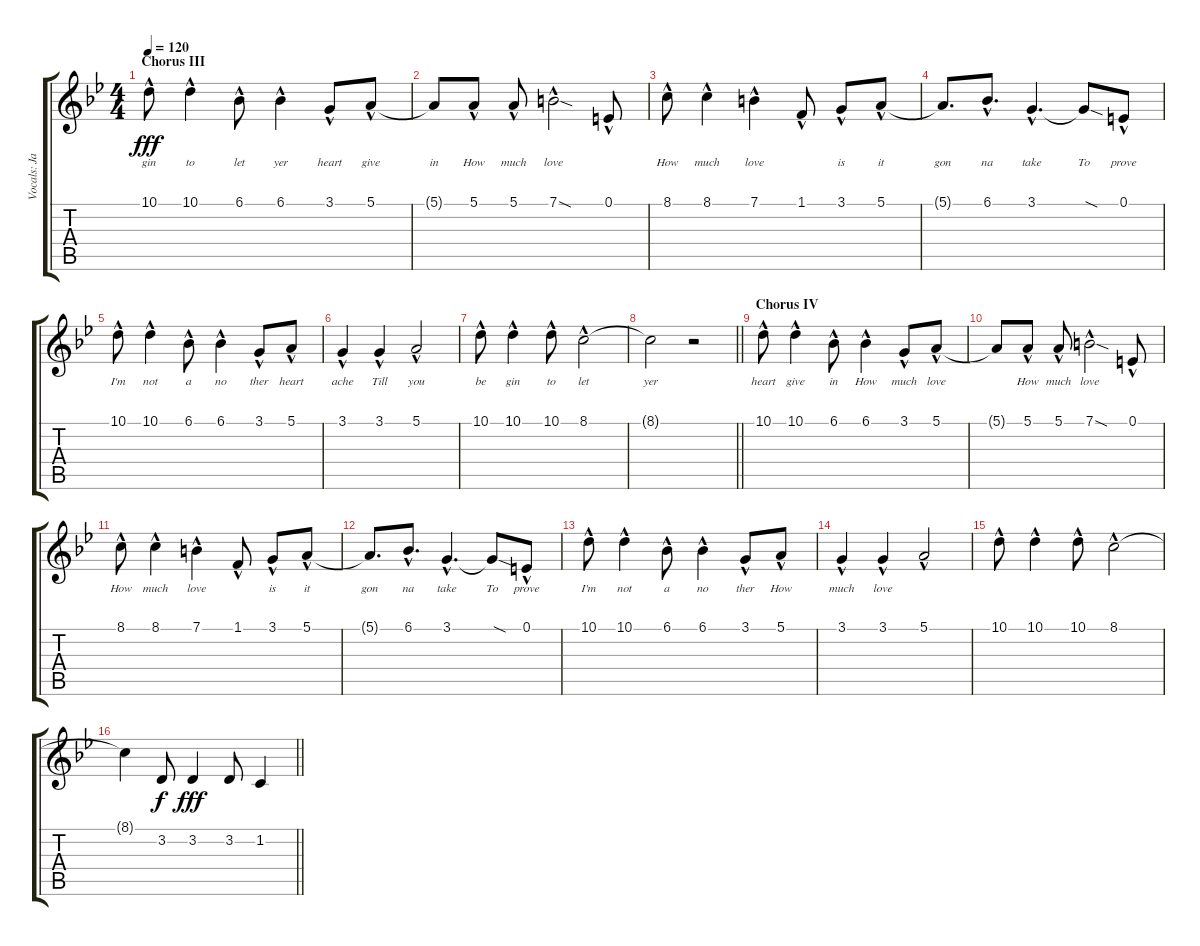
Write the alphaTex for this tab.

\track ("Vocals: Janet" "Vocals: Ja") {instrument lead2sawtooth}
\staff {score tabs}
\tuning (E4 B3 G3 D3 A2 E2) {hide}
\ts (4 4)
\section ("" "Chorus III")
\tempo 120
\clef g2
\ks bb
10.1{hac}.8{lyrics (0 "gin") lyrics (1 "") lyrics (2 "") lyrics (3 "") lyrics (4 "") dy fff} 10.1{hac}.4{lyrics (0 "to") lyrics (1 "") lyrics (2 "") lyrics (3 "") lyrics (4 "")} 6.1{hac}.8{lyrics (0 "let") lyrics (1 "") lyrics (2 "") lyrics (3 "") lyrics (4 "")} 6.1{hac}.4{lyrics (0 "yer") lyrics (1 "") lyrics (2 "") lyrics (3 "") lyrics (4 "")} 3.1{hac}.8{lyrics (0 "heart") lyrics (1 "") lyrics (2 "") lyrics (3 "") lyrics (4 "")} 5.1{hac}.8{lyrics (0 "give") lyrics (1 "") lyrics (2 "") lyrics (3 "") lyrics (4 "")} |
5.1{t}.8{lyrics (0 "in") lyrics (1 "") lyrics (2 "") lyrics (3 "") lyrics (4 "")} 5.1{hac}.8{lyrics (0 "How") lyrics (1 "") lyrics (2 "") lyrics (3 "") lyrics (4 "")} 5.1{hac}.8{lyrics (0 "much") lyrics (1 "") lyrics (2 "") lyrics (3 "") lyrics (4 "")} 7.1{sod hac}.2{lyrics (0 "love") lyrics (1 "") lyrics (2 "") lyrics (3 "") lyrics (4 "")} 0.1{hac}.8{lyrics (0 "") lyrics (1 "") lyrics (2 "") lyrics (3 "") lyrics (4 "")} |
8.1{hac}.8{lyrics (0 "How") lyrics (1 "") lyrics (2 "") lyrics (3 "") lyrics (4 "")} 8.1{hac}.4{lyrics (0 "much") lyrics (1 "") lyrics (2 "") lyrics (3 "") lyrics (4 "")} 7.1{hac}.4{lyrics (0 "love") lyrics (1 "") lyrics (2 "") lyrics (3 "") lyrics (4 "")} 1.1{hac}.8{lyrics (0 "") lyrics (1 "") lyrics (2 "") lyrics (3 "") lyrics (4 "")} 3.1{hac}.8{lyrics (0 "is") lyrics (1 "") lyrics (2 "") lyrics (3 "") lyrics (4 "")} 5.1{hac}.8{lyrics (0 "it") lyrics (1 "") lyrics (2 "") lyrics (3 "") lyrics (4 "")} |
5.1{t}.8{d lyrics (0 "gon") lyrics (1 "") lyrics (2 "") lyrics (3 "") lyrics (4 "")} 6.1{hac}.8{d lyrics (0 "na") lyrics (1 "") lyrics (2 "") lyrics (3 "") lyrics (4 "")} 3.1{hac}.4{d lyrics (0 "take") lyrics (1 "") lyrics (2 "") lyrics (3 "") lyrics (4 "")} 3.1{sod t}.8{lyrics (0 "To") lyrics (1 "") lyrics (2 "") lyrics (3 "") lyrics (4 "")} 0.1{hac}.8{lyrics (0 "prove") lyrics (1 "") lyrics (2 "") lyrics (3 "") lyrics (4 "")} |
10.1{hac}.8{lyrics (0 "I'm") lyrics (1 "") lyrics (2 "") lyrics (3 "") lyrics (4 "")} 10.1{hac}.4{lyrics (0 "not") lyrics (1 "") lyrics (2 "") lyrics (3 "") lyrics (4 "")} 6.1{hac}.8{lyrics (0 "a") lyrics (1 "") lyrics (2 "") lyrics (3 "") lyrics (4 "")} 6.1{hac}.4{lyrics (0 "no") lyrics (1 "") lyrics (2 "") lyrics (3 "") lyrics (4 "")} 3.1{hac}.8{lyrics (0 "ther") lyrics (1 "") lyrics (2 "") lyrics (3 "") lyrics (4 "")} 5.1{hac}.8{lyrics (0 "heart") lyrics (1 "") lyrics (2 "") lyrics (3 "") lyrics (4 "")} |
3.1{hac}.4{lyrics (0 "ache") lyrics (1 "") lyrics (2 "") lyrics (3 "") lyrics (4 "")} 3.1{hac}.4{lyrics (0 "Till") lyrics (1 "") lyrics (2 "") lyrics (3 "") lyrics (4 "")} 5.1{hac}.2{lyrics (0 "you") lyrics (1 "") lyrics (2 "") lyrics (3 "") lyrics (4 "")} |
10.1{hac}.8{lyrics (0 "be") lyrics (1 "") lyrics (2 "") lyrics (3 "") lyrics (4 "")} 10.1{hac}.4{lyrics (0 "gin") lyrics (1 "") lyrics (2 "") lyrics (3 "") lyrics (4 "")} 10.1{hac}.8{lyrics (0 "to") lyrics (1 "") lyrics (2 "") lyrics (3 "") lyrics (4 "")} 8.1{hac}.2{lyrics (0 "let") lyrics (1 "") lyrics (2 "") lyrics (3 "") lyrics (4 "")} |
\barLineRight lightlight
8.1{t}.2{lyrics (0 "yer") lyrics (1 "") lyrics (2 "") lyrics (3 "") lyrics (4 "")} r.2 |
\section ("" "Chorus IV")
10.1{hac}.8{lyrics (0 "heart") lyrics (1 "") lyrics (2 "") lyrics (3 "") lyrics (4 "")} 10.1{hac}.4{lyrics (0 "give") lyrics (1 "") lyrics (2 "") lyrics (3 "") lyrics (4 "")} 6.1{hac}.8{lyrics (0 "in") lyrics (1 "") lyrics (2 "") lyrics (3 "") lyrics (4 "")} 6.1{hac}.4{lyrics (0 "How") lyrics (1 "") lyrics (2 "") lyrics (3 "") lyrics (4 "")} 3.1{hac}.8{lyrics (0 "much") lyrics (1 "") lyrics (2 "") lyrics (3 "") lyrics (4 "")} 5.1{hac}.8{lyrics (0 "love") lyrics (1 "") lyrics (2 "") lyrics (3 "") lyrics (4 "")} |
5.1{t}.8{lyrics (0 "") lyrics (1 "") lyrics (2 "") lyrics (3 "") lyrics (4 "")} 5.1{hac}.8{lyrics (0 "How") lyrics (1 "") lyrics (2 "") lyrics (3 "") lyrics (4 "")} 5.1{hac}.8{lyrics (0 "much") lyrics (1 "") lyrics (2 "") lyrics (3 "") lyrics (4 "")} 7.1{sod hac}.2{lyrics (0 "love") lyrics (1 "") lyrics (2 "") lyrics (3 "") lyrics (4 "")} 0.1{hac}.8{lyrics (0 "") lyrics (1 "") lyrics (2 "") lyrics (3 "") lyrics (4 "")} |
8.1{hac}.8{lyrics (0 "How") lyrics (1 "") lyrics (2 "") lyrics (3 "") lyrics (4 "")} 8.1{hac}.4{lyrics (0 "much") lyrics (1 "") lyrics (2 "") lyrics (3 "") lyrics (4 "")} 7.1{hac}.4{lyrics (0 "love") lyrics (1 "") lyrics (2 "") lyrics (3 "") lyrics (4 "")} 1.1{hac}.8{lyrics (0 "") lyrics (1 "") lyrics (2 "") lyrics (3 "") lyrics (4 "")} 3.1{hac}.8{lyrics (0 "is") lyrics (1 "") lyrics (2 "") lyrics (3 "") lyrics (4 "")} 5.1{hac}.8{lyrics (0 "it") lyrics (1 "") lyrics (2 "") lyrics (3 "") lyrics (4 "")} |
5.1{t}.8{d lyrics (0 "gon") lyrics (1 "") lyrics (2 "") lyrics (3 "") lyrics (4 "")} 6.1{hac}.8{d lyrics (0 "na") lyrics (1 "") lyrics (2 "") lyrics (3 "") lyrics (4 "")} 3.1{hac}.4{d lyrics (0 "take") lyrics (1 "") lyrics (2 "") lyrics (3 "") lyrics (4 "")} 3.1{sod t}.8{lyrics (0 "To") lyrics (1 "") lyrics (2 "") lyrics (3 "") lyrics (4 "")} 0.1{hac}.8{lyrics (0 "prove") lyrics (1 "") lyrics (2 "") lyrics (3 "") lyrics (4 "")} |
10.1{hac}.8{lyrics (0 "I'm") lyrics (1 "") lyrics (2 "") lyrics (3 "") lyrics (4 "")} 10.1{hac}.4{lyrics (0 "not") lyrics (1 "") lyrics (2 "") lyrics (3 "") lyrics (4 "")} 6.1{hac}.8{lyrics (0 "a") lyrics (1 "") lyrics (2 "") lyrics (3 "") lyrics (4 "")} 6.1{hac}.4{lyrics (0 "no") lyrics (1 "") lyrics (2 "") lyrics (3 "") lyrics (4 "")} 3.1{hac}.8{lyrics (0 "ther") lyrics (1 "") lyrics (2 "") lyrics (3 "") lyrics (4 "")} 5.1{hac}.8{lyrics (0 "How") lyrics (1 "") lyrics (2 "") lyrics (3 "") lyrics (4 "")} |
3.1{hac}.4{lyrics (0 "much") lyrics (1 "") lyrics (2 "") lyrics (3 "") lyrics (4 "")} 3.1{hac}.4{lyrics (0 "love") lyrics (1 "") lyrics (2 "") lyrics (3 "") lyrics (4 "")} 5.1{hac}.2{lyrics (0 "") lyrics (1 "") lyrics (2 "") lyrics (3 "") lyrics (4 "")} |
10.1{hac}.8 10.1{hac}.4 10.1{hac}.8 8.1{hac}.2 |
\barLineRight lightlight
8.1{t}.4 3.2.8{dy f} 3.2.4{dy fff} 3.2.8 1.2.4
